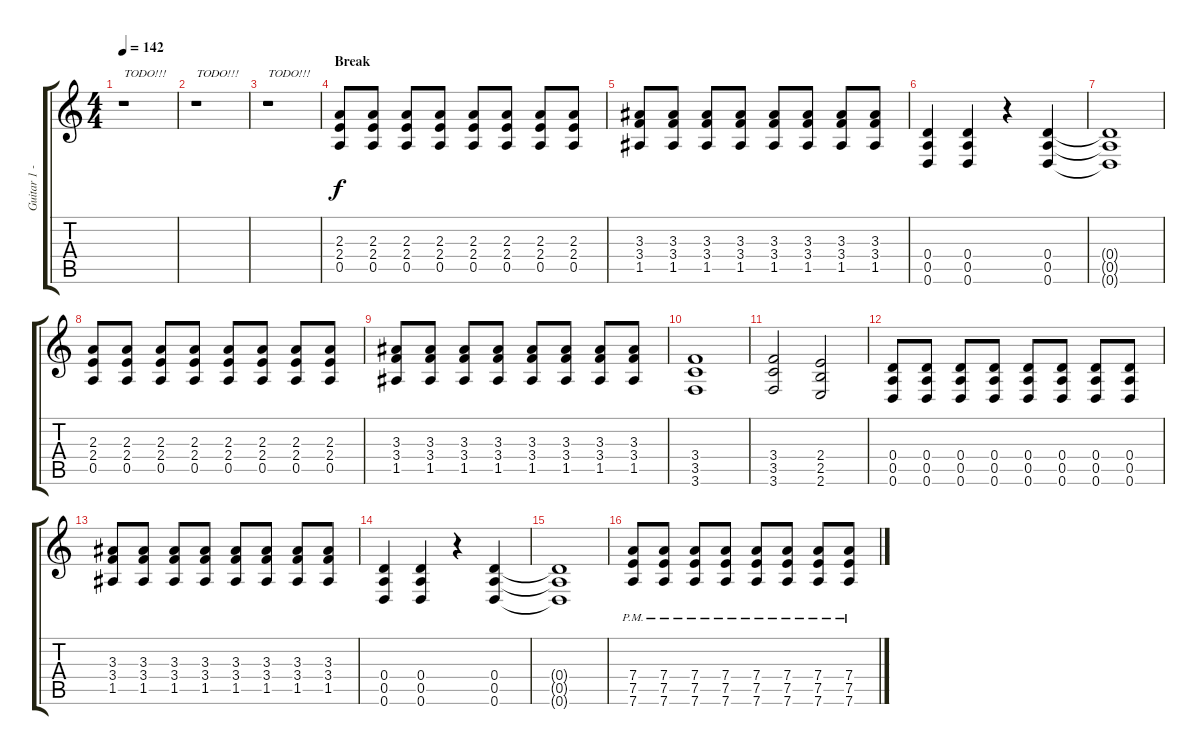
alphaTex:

\track ("Guitar 1 - Drop D, left" "Guitar 1 -") {instrument distortionguitar}
\staff {score tabs}
\tuning (E4 B3 G3 D3 A2 D2) {hide}
\ts (4 4)
\tempo 142
\clef g2
\ks c
r.1{txt "TODO!!!" dy f} |
r.1{txt "TODO!!!"} |
r.1{txt "TODO!!!"} |
\section ("" "Break")
(2.3 2.4 0.5).8 (2.3 2.4 0.5).8 (2.3 2.4 0.5).8 (2.3 2.4 0.5).8 (2.3 2.4 0.5).8 (2.3 2.4 0.5).8 (2.3 2.4 0.5).8 (2.3 2.4 0.5).8 |
(3.3 3.4 1.5).8 (3.3 3.4 1.5).8 (3.3 3.4 1.5).8 (3.3 3.4 1.5).8 (3.3 3.4 1.5).8 (3.3 3.4 1.5).8 (3.3 3.4 1.5).8 (3.3 3.4 1.5).8 |
(0.4 0.5 0.6).4 (0.4 0.5 0.6).4 r.4 (0.4 0.5 0.6).4 |
(0.4{t} 0.5{t} 0.6{t}).1 |
(2.3 2.4 0.5).8 (2.3 2.4 0.5).8 (2.3 2.4 0.5).8 (2.3 2.4 0.5).8 (2.3 2.4 0.5).8 (2.3 2.4 0.5).8 (2.3 2.4 0.5).8 (2.3 2.4 0.5).8 |
(3.3 3.4 1.5).8 (3.3 3.4 1.5).8 (3.3 3.4 1.5).8 (3.3 3.4 1.5).8 (3.3 3.4 1.5).8 (3.3 3.4 1.5).8 (3.3 3.4 1.5).8 (3.3 3.4 1.5).8 |
(3.4 3.5 3.6).1 |
(3.4 3.5 3.6).2 (2.4 2.5 2.6).2 |
(0.4 0.5 0.6).8 (0.4 0.5 0.6).8 (0.4 0.5 0.6).8 (0.4 0.5 0.6).8 (0.4 0.5 0.6).8 (0.4 0.5 0.6).8 (0.4 0.5 0.6).8 (0.4 0.5 0.6).8 |
(3.3 3.4 1.5).8 (3.3 3.4 1.5).8 (3.3 3.4 1.5).8 (3.3 3.4 1.5).8 (3.3 3.4 1.5).8 (3.3 3.4 1.5).8 (3.3 3.4 1.5).8 (3.3 3.4 1.5).8 |
(0.4 0.5 0.6).4 (0.4 0.5 0.6).4 r.4 (0.4 0.5 0.6).4 |
(0.4{t} 0.5{t} 0.6{t}).1 |
(7.4{pm} 7.5{pm} 7.6{pm}).8 (7.4{pm} 7.5{pm} 7.6{pm}).8 (7.4{pm} 7.5{pm} 7.6{pm}).8 (7.4{pm} 7.5{pm} 7.6{pm}).8 (7.4{pm} 7.5{pm} 7.6{pm}).8 (7.4{pm} 7.5{pm} 7.6{pm}).8 (7.4{pm} 7.5{pm} 7.6{pm}).8 (7.4{pm} 7.5{pm} 7.6{pm}).8
